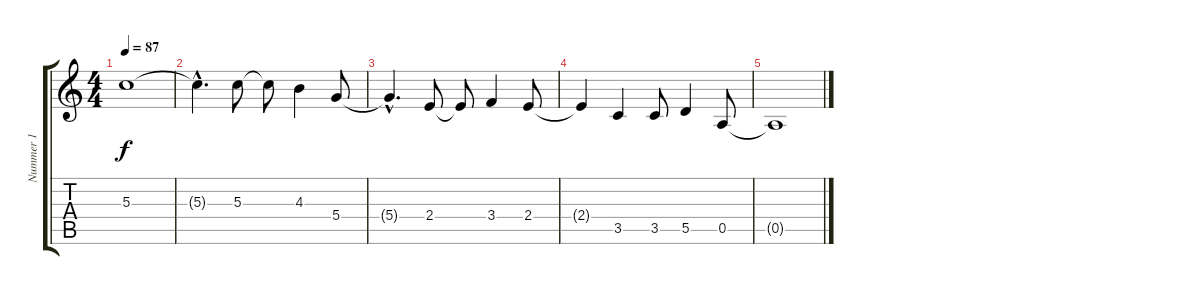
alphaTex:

\track ("Nummer 1" "Nummer 1") {instrument electricguitarclean}
\staff {score tabs}
\tuning (E4 B3 G3 D3 A2 E2) {hide}
\ts (4 4)
\tempo 87
\clef g2
\ks c
5.3.1{dy f} |
5.3{hac t}.4{d} 5.3.8 5.3{t}.8 4.3.4 5.4.8 |
5.4{hac t}.4{d} 2.4.8 2.4{t}.8 3.4.4 2.4.8 |
2.4{t}.4 3.5.4 3.5.8 5.5.4 0.5.8 |
0.5{t}.1
